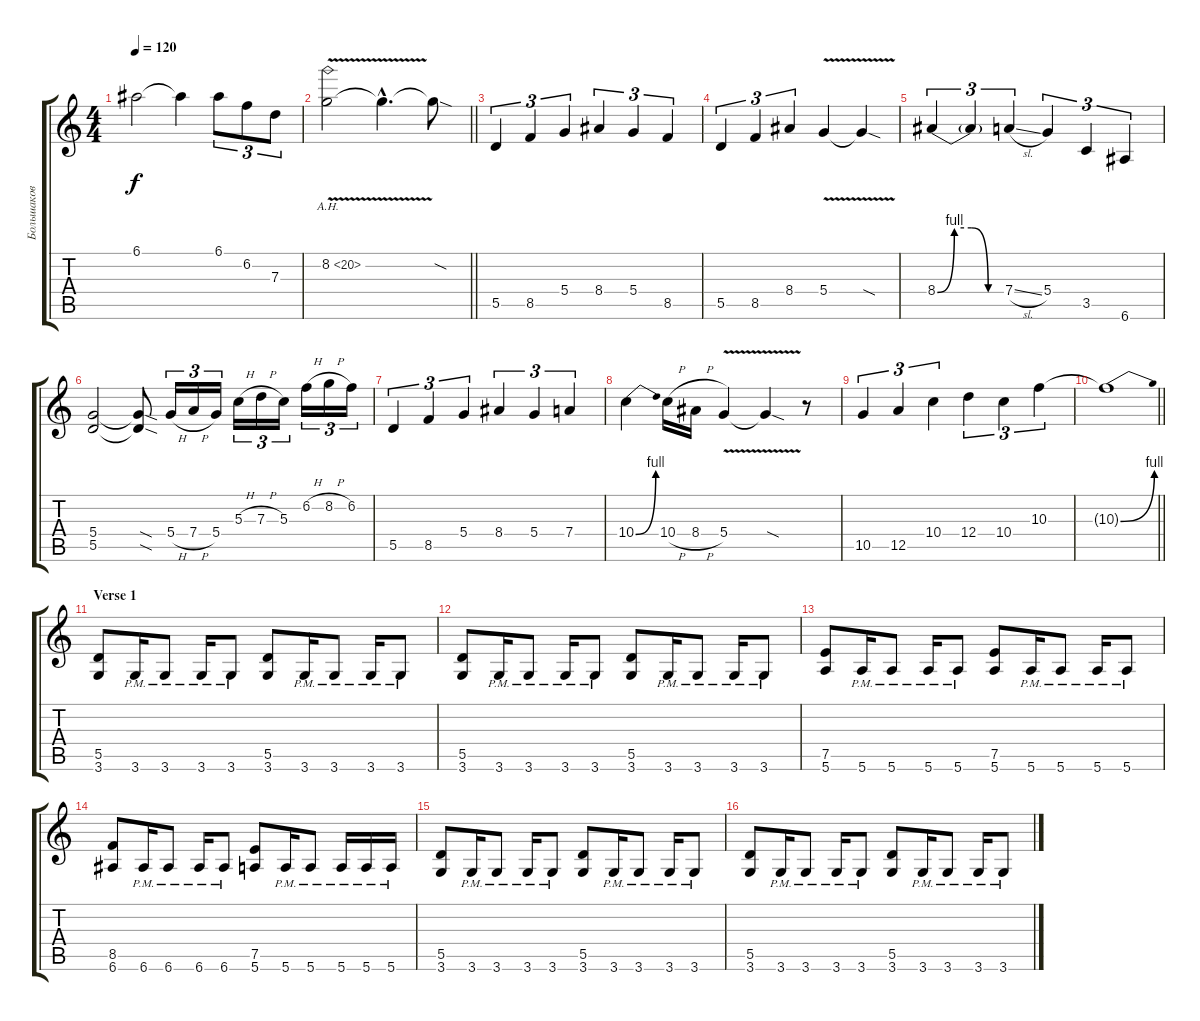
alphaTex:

\track ("Большаков Михаил ( Соло гитара )" "Большаков ") {instrument overdrivenguitar}
\staff {score tabs}
\tuning (E4 B3 G3 D3 A2 E2) {hide}
\ts (4 4)
\tempo 120
\clef g2
\ks c
6.1{t}.2{dy f} 6.1{t}.4 6.1.8{tu (3 2)} 6.2.8{tu (3 2)} 7.3.8{tu (3 2)} |
\barLineRight lightlight
8.2{ah 12 v}.2 8.2{hac t}.4{d} 8.2{sod t}.8 |
\section ("" "")
5.5.4{tu (3 2)} 8.5.4{tu (3 2)} 5.4.4{tu (3 2)} 8.4.4{tu (3 2)} 5.4.4{tu (3 2)} 8.5.4{tu (3 2)} |
5.5.4{tu (3 2)} 8.5.4{tu (3 2)} 8.4.4{tu (3 2)} 5.4{v}.4 5.4{sod t}.4 |
8.4{be (custom 0 0 15 4 30 4 45 0 60 0)}.4{tu (3 2)} 8.4{t}.4{tu (3 2)} 7.4{sl}.4{tu (3 2)} 5.4.4{tu (3 2)} 3.5.4{tu (3 2)} 6.6.4{tu (3 2)} |
(5.4 5.5).2 (5.4{sod t} 5.5{sod t}).8 5.4{h}.16{tu (3 2)} 7.4{h}.16{tu (3 2)} 5.4.16{tu (3 2)} 5.3{h}.16{tu (3 2)} 7.3{h}.16{tu (3 2)} 5.3.16{tu (3 2)} 6.2{h}.16{tu (3 2)} 8.2{h}.16{tu (3 2)} 6.2.16{tu (3 2)} |
5.5.4{tu (3 2)} 8.5.4{tu (3 2)} 5.4.4{tu (3 2)} 8.4.4{tu (3 2)} 5.4.4{tu (3 2)} 7.4.4{tu (3 2)} |
10.4{be (bend 0 0 60 4)}.4 10.4{h}.16 8.4{h}.16 5.4{v}.4 5.4{sod t}.4 r.8 |
10.5.4{tu (3 2)} 12.5.4{tu (3 2)} 10.4.4{tu (3 2)} 12.4.4{tu (3 2)} 10.4.4{tu (3 2)} 10.3.4{tu (3 2)} |
\barLineRight lightlight
10.3{be (bend 0 0 60 4) t}.1 |
\section ("" "Verse 1")
(5.5 3.6).8 3.6{pm}.16 3.6{pm}.8 3.6{pm}.16 3.6{pm}.8 (5.5 3.6).8 3.6{pm}.16 3.6{pm}.8 3.6{pm}.16 3.6{pm}.8 |
(5.5 3.6).8 3.6{pm}.16 3.6{pm}.8 3.6{pm}.16 3.6{pm}.8 (5.5 3.6).8 3.6{pm}.16 3.6{pm}.8 3.6{pm}.16 3.6{pm}.8 |
(7.5 5.6).8 5.6{pm}.16 5.6{pm}.8 5.6{pm}.16 5.6{pm}.8 (7.5 5.6).8 5.6{pm}.16 5.6{pm}.8 5.6{pm}.16 5.6{pm}.8 |
(8.5 6.6).8 6.6{pm}.16 6.6{pm}.8 6.6{pm}.16 6.6{pm}.8 (7.5 5.6).8 5.6{pm}.16 5.6{pm}.8 5.6{pm}.16 5.6{pm}.16 5.6{pm}.16 |
(5.5 3.6).8 3.6{pm}.16 3.6{pm}.8 3.6{pm}.16 3.6{pm}.8 (5.5 3.6).8 3.6{pm}.16 3.6{pm}.8 3.6{pm}.16 3.6{pm}.8 |
(5.5 3.6).8 3.6{pm}.16 3.6{pm}.8 3.6{pm}.16 3.6{pm}.8 (5.5 3.6).8 3.6{pm}.16 3.6{pm}.8 3.6{pm}.16 3.6{pm}.8
